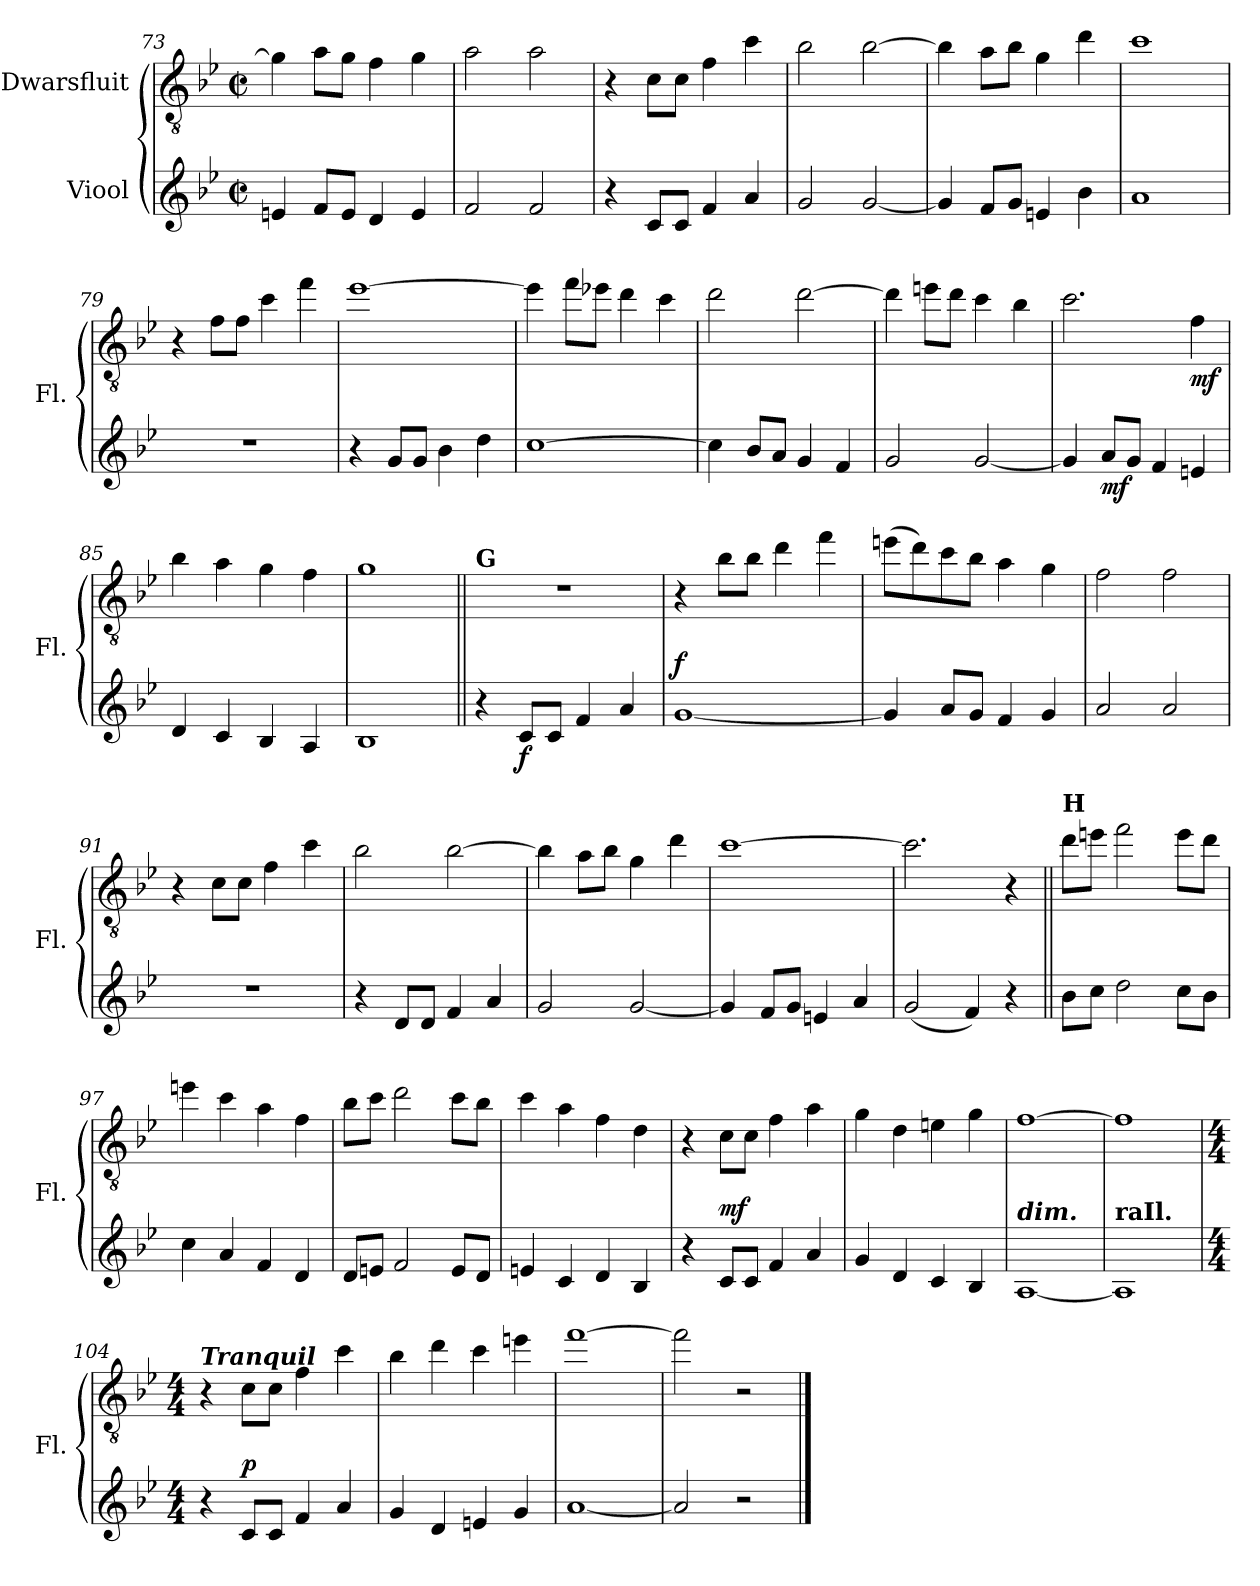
**kern	**dynam	**kern	**dynam
*part2	*part2	*part1	*part1
*staff2	*staff2	*staff1	*staff1
*I"Viool	*	*I"Dwarsfluit	*
*	*	*I'Fl.	*
*clefG2	*	*clefGv2	*
*k[b-e-]	*	*k[b-e-]	*
*M2/2	*	*M2/2	*
*met(c|)	*	*met(c|)	*
=73	=73	=73	=73
4en/	.	4g\]	.
8f/L	.	8a\L	.
8e/J	.	8g\J	.
4d/	.	4f\	.
4e/	.	4g\	.
=74	=74	=74	=74
2f/	.	2a\	.
2f/	.	2a\	.
=75	=75	=75	=75
4r	.	4r	.
8c/L	.	8c\L	.
8c/J	.	8c\J	.
4f/	.	4f\	.
4a/	.	4cc\	.
!!LO:LB:g=z
=76	=76	=76	=76
2g/	.	2b-\	.
[2g/	.	[2b-\	.
=77	=77	=77	=77
4g/]	.	4b-\]	.
8f/L	.	8a\L	.
8g/J	.	8b-\J	.
4en/	.	4g\	.
4b-\	.	4dd\	.
=78	=78	=78	=78
1a	.	1cc	.
=79	=79	=79	=79
1r	.	4r	.
.	.	8f\L	.
.	.	8f\J	.
.	.	4cc\	.
.	.	4ff\	.
=80	=80	=80	=80
4r	.	[1ee-	.
8g/L	.	.	.
8g/J	.	.	.
4b-\	.	.	.
4dd\	.	.	.
=81	=81	=81	=81
[1cc	.	4ee-\]	.
.	.	8ff\L	.
.	.	8ee-X\J	.
.	.	4dd\	.
.	.	4cc\	.
=82	=82	=82	=82
4cc\]	.	2dd\	.
8b-/L	.	.	.
8a/J	.	.	.
4g/	.	[2dd\	.
4f/	.	.	.
=83	=83	=83	=83
2g/	.	4dd\]	.
.	.	8een\L	.
.	.	8dd\J	.
[2g/	.	4cc\	.
.	.	4b-\	.
!!LO:LB:g=z
=84	=84	=84	=84
4g/]	.	2.cc\	.
!	!LO:DY:b	!	!
8a/L	mf	.	.
8g/J	.	.	.
4f/	.	.	.
!	!	!	!LO:DY:b
4en/	.	4f\	mf
=85	=85	=85	=85
4d/	.	4b-\	.
4c/	.	4a\	.
4B-/	.	4g\	.
4A/	.	4f\	.
=86	=86	=86	=86
1B-	.	1g	.
=87||	=87||	=87||	=87||
!	!	!LO:TX:a:B:t=G	!
4r	.	1r	.
!	!LO:DY:b	!	!
8c/L	f	.	.
8c/J	.	.	.
4f/	.	.	.
4a/	.	.	.
=88	=88	=88	=88
!	!LO:DY:a	!	!
[1g	f	4r	.
.	.	8b-\L	.
.	.	8b-\J	.
.	.	4dd\	.
.	.	4ff\	.
=89	=89	=89	=89
4g/]	.	(8een\L	.
.	.	8dd\)	.
8a/L	.	8cc\	.
8g/J	.	8b-\J	.
4f/	.	4a\	.
4g/	.	4g\	.
=90	=90	=90	=90
2a/	.	2f\	.
2a/	.	2f\	.
=91	=91	=91	=91
1r	.	4r	.
.	.	8c\L	.
.	.	8c\J	.
.	.	4f\	.
.	.	4cc\	.
!!LO:LB:g=z
=92	=92	=92	=92
4r	.	2b-\	.
8d/L	.	.	.
8d/J	.	.	.
4f/	.	[2b-\	.
4a/	.	.	.
=93	=93	=93	=93
2g/	.	4b-\]	.
.	.	8a\L	.
.	.	8b-\J	.
[2g/	.	4g\	.
.	.	4dd\	.
=94	=94	=94	=94
4g/]	.	[1cc	.
8f/L	.	.	.
8g/J	.	.	.
4en/	.	.	.
4a/	.	.	.
=95	=95	=95	=95
(2g/	.	2.cc\]	.
4f/)	.	.	.
4r	.	4r	.
=96||	=96||	=96||	=96||
!	!	!LO:TX:a:B:t=H	!
8b-\L	.	8dd\L	.
8cc\J	.	8een\J	.
2dd\	.	2ff\	.
8cc\L	.	8ee\L	.
8b-\J	.	8dd\J	.
=97	=97	=97	=97
4cc\	.	4een\	.
4a/	.	4cc\	.
4f/	.	4a\	.
4d/	.	4f\	.
=98	=98	=98	=98
8d/L	.	8b-\L	.
8en/J	.	8cc\J	.
2f/	.	2dd\	.
8e/L	.	8cc\L	.
8d/J	.	8b-\J	.
=99	=99	=99	=99
4en/	.	4cc\	.
4c/	.	4a\	.
4d/	.	4f\	.
4B-/	.	4d\	.
!!LO:LB:g=z
=100	=100	=100	=100
*^	*	*	*
4r	4ryy	.	4r	.
!	!	!LO:DY:a	!	!
8c/L	2.ryy	mf	8c\L	.
8c/J	.	.	8c\J	.
4f/	.	.	4f\	.
4a/	.	.	4a\	.
*v	*v	*	*	*
=101	=101	=101	=101
4g/	.	4g\	.
4d/	.	4d\	.
4c/	.	4en\	.
4B-/	.	4g\	.
=102	=102	=102	=102
!LO:TX:a:Bi:t=dim.	!	!	!
[1A	.	[1f	.
=103	=103	=103	=103
!LO:TX:a:B:t=raIl.	!	!	!
1A]	.	1f]	.
=104	=104	=104	=104
*M4/4	*	*M4/4	*
*	*	*MM92	*
!	!	!LO:TX:a:Bi:t=Tranquil	!
4r	.	4r	.
!	!LO:DY:a	!	!
8c/L	p	8c\L	.
8c/J	.	8c\J	.
4f/	.	4f\	.
4a/	.	4cc\	.
=105	=105	=105	=105
4g/	.	4b-\	.
4d/	.	4dd\	.
4en/	.	4cc\	.
4g/	.	4een\	.
=106	=106	=106	=106
[1a	.	[1ff	.
=107	=107	=107	=107
2a/]	.	2ff\]	.
2r	.	2r	.
==	==	==	==
*-	*-	*-	*-
